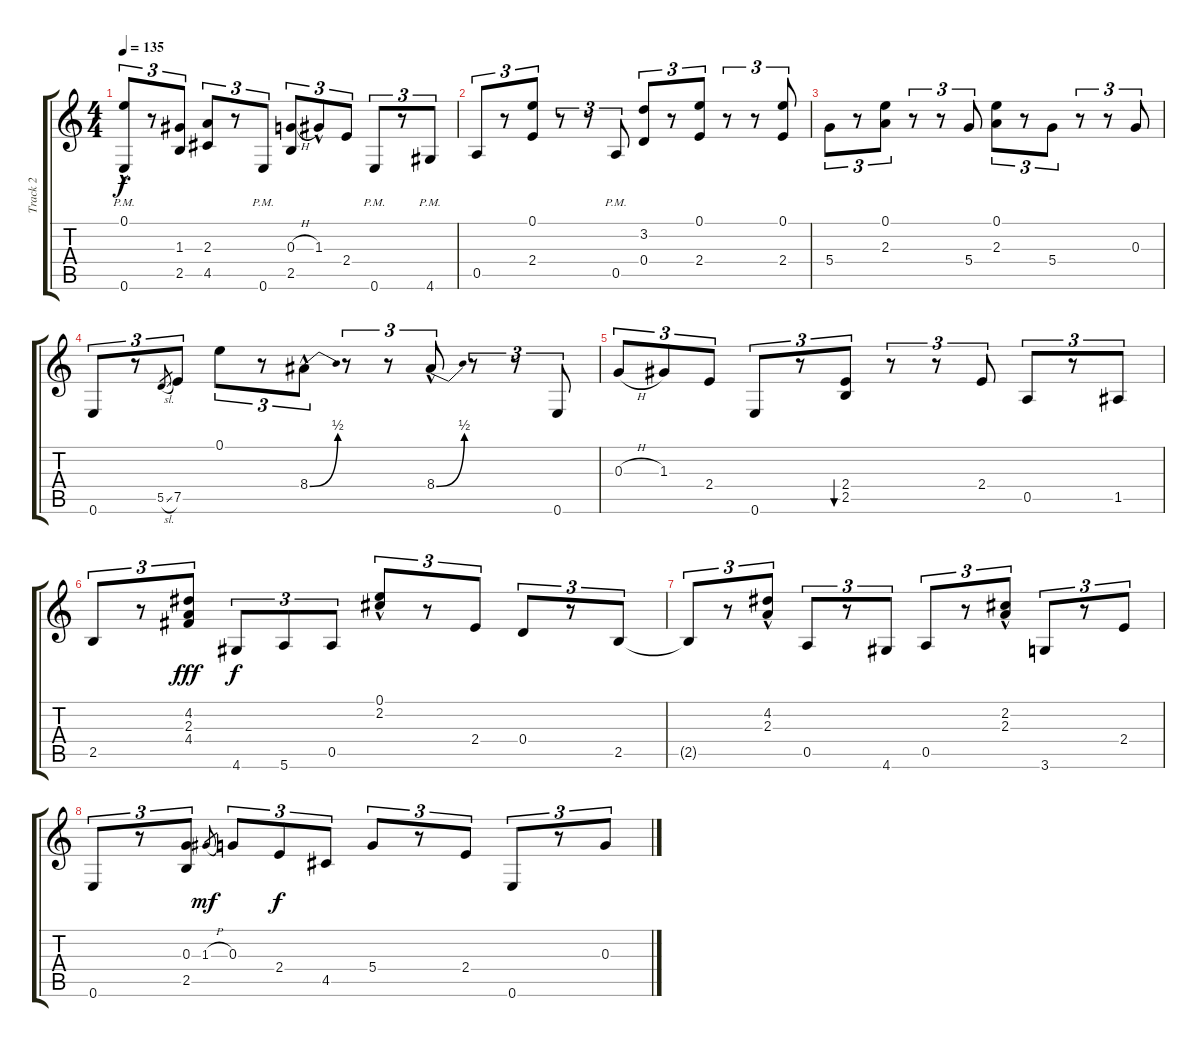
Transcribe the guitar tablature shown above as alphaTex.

\track ("Track 2" "Track 2") {instrument acousticguitarnylon}
\staff {score tabs}
\tuning (E4 B3 G3 D3 A2 E2) {hide}
\ts (4 4)
\tempo 135
\clef g2
\ks c
(0.1{hac t} 0.6{pm}).8{tu (3 2) dy f} r.8{tu (3 2)} (1.3 2.5).8{tu (3 2)} (2.3 4.5).8{tu (3 2)} r.8{tu (3 2)} 0.6{pm}.8{tu (3 2)} (0.3{h} 2.5).8{tu (3 2)} 1.3{hac}.8{tu (3 2)} 2.4.8{tu (3 2)} 0.6{pm}.8{tu (3 2)} r.8{tu (3 2)} 4.6{pm}.8{tu (3 2)} |
0.5.8{tu (3 2)} r.8{tu (3 2)} (0.1 2.4).8{tu (3 2)} r.8{tu (3 2)} r.8{tu (3 2)} 0.5{pm}.8{tu (3 2)} (3.2 0.4).8{tu (3 2)} r.8{tu (3 2)} (0.1 2.4).8{tu (3 2)} r.8{tu (3 2)} r.8{tu (3 2)} (0.1 2.4).8{tu (3 2)} |
5.4.8{tu (3 2)} r.8{tu (3 2)} (0.1 2.3).8{tu (3 2)} r.8{tu (3 2)} r.8{tu (3 2)} 5.4.8{tu (3 2)} (0.1 2.3).8{tu (3 2)} r.8{tu (3 2)} 5.4.8{tu (3 2)} r.8{tu (3 2)} r.8{tu (3 2)} 0.3.8{tu (3 2)} |
0.6.8{tu (3 2)} r.8{tu (3 2)} 5.5{sl}.8{gr} 7.5.8{tu (3 2)} 0.1.8{tu (3 2)} r.8{tu (3 2)} 8.4{be (bend 0 0 60 2) hac}.8{tu (3 2)} r.8{tu (3 2)} r.8{tu (3 2)} 8.4{be (bend 0 0 60 2) hac}.8{tu (3 2)} r.8{tu (3 2)} r.8{tu (3 2)} 0.6.8{tu (3 2)} |
0.3{h}.8{tu (3 2)} 1.3.8{tu (3 2)} 2.4.8{tu (3 2)} 0.6.8{tu (3 2)} r.8{tu (3 2)} (2.4 2.5).8{tu (3 2) bu 480} r.8{tu (3 2)} r.8{tu (3 2)} 2.4.8{tu (3 2)} 0.5.8{tu (3 2)} r.8{tu (3 2)} 1.5.8{tu (3 2)} |
2.5.8{tu (3 2)} r.8{tu (3 2)} (4.2 2.3 4.4).8{tu (3 2) dy fff} 4.6.8{tu (3 2) dy f} 5.6.8{tu (3 2)} 0.5.8{tu (3 2)} (0.1{hac} 2.2{hac}).8{tu (3 2)} r.8{tu (3 2)} 2.4.8{tu (3 2)} 0.4.8{tu (3 2)} r.8{tu (3 2)} 2.5.8{tu (3 2)} |
2.5{t}.8{tu (3 2)} r.8{tu (3 2)} (4.2{hac} 2.3).8{tu (3 2)} 0.5.8{tu (3 2)} r.8{tu (3 2)} 4.6.8{tu (3 2)} 0.5.8{tu (3 2)} r.8{tu (3 2)} (2.2{hac} 2.3).8{tu (3 2)} 3.6.8{tu (3 2)} r.8{tu (3 2)} 2.4.8{tu (3 2)} |
0.6.8{tu (3 2)} r.8{tu (3 2)} (0.3 2.5).8{tu (3 2)} 1.3{h}.8{gr dy mf} 0.3.8{tu (3 2)} 2.4.8{tu (3 2) dy f} 4.5.8{tu (3 2)} 5.4.8{tu (3 2)} r.8{tu (3 2)} 2.4.8{tu (3 2)} 0.6.8{tu (3 2)} r.8{tu (3 2)} 0.3{h}.8{tu (3 2)}
